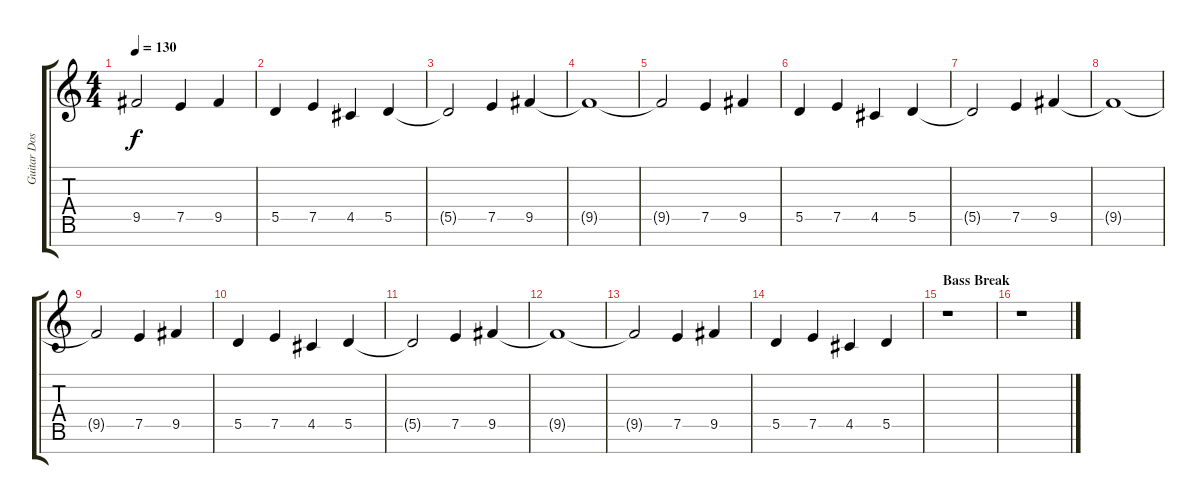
\track ("Guitar Dos" "Guitar Dos") {instrument distortionguitar}
\staff {score tabs}
\tuning (E4 B3 G3 D3 A2 E2 B1) {hide}
\ts (4 4)
\tempo 130
\clef g2
\ks c
9.5{t}.2{dy f} 7.5.4 9.5.4 |
5.5.4 7.5.4 4.5.4 5.5.4 |
5.5{t}.2 7.5.4 9.5.4 |
9.5{t}.1 |
9.5{t}.2 7.5.4 9.5.4 |
5.5.4 7.5.4 4.5.4 5.5.4 |
5.5{t}.2 7.5.4 9.5.4 |
9.5{t}.1 |
9.5{t}.2 7.5.4 9.5.4 |
5.5.4 7.5.4 4.5.4 5.5.4 |
5.5{t}.2 7.5.4 9.5.4 |
9.5{t}.1 |
9.5{t}.2 7.5.4 9.5.4 |
5.5.4 7.5.4 4.5.4 5.5.4 |
\section ("" "Bass Break")
r.1 |
r.1
